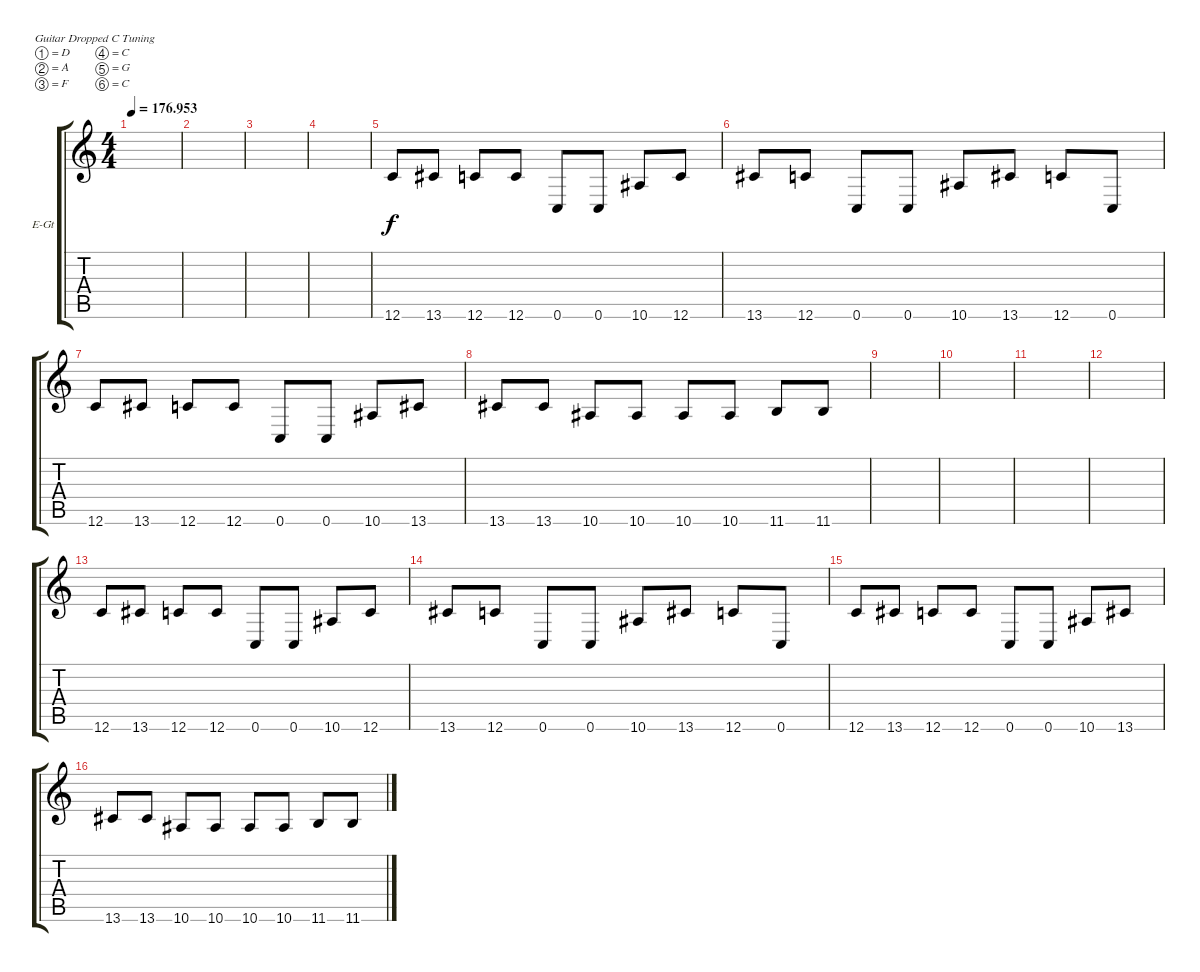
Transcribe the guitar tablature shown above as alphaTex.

\defaultSystemsLayout 4
\bracketExtendMode groupsimilarinstruments
\firstSystemTrackNameOrientation horizontal
\otherSystemsTrackNameOrientation horizontal
\track ("Paul" "E-Gt") {solo instrument distortionguitar}
\staff {score tabs}
\tuning (D4 A3 F3 C3 G2 C2)
\ts (4 4)
\tempo
176.953
\accidentals auto
\clef g2
\ottava regular
\simile none
\scale
0.333333
\ks c
|
\scale
0.333333 |
\scale
0.333333 |
\scale
0.333333 |
\scale
0.333333 12.6.8 13.6.8 12.6.8 12.6.8 0.6.8 0.6.8 10.6.8 12.6.8 |
\scale
0.333333 13.6.8 12.6.8 0.6.8 0.6.8 10.6.8 13.6.8 12.6.8 0.6.8 |
\scale
0.333333 12.6.8 13.6.8 12.6.8 12.6.8 0.6.8 0.6.8 10.6.8 13.6.8 |
13.6.8 13.6.8 10.6.8 10.6.8 10.6.8 10.6.8 11.6.8 11.6.8 |
|
|
|
|
12.6.8 13.6.8 12.6.8 12.6.8 0.6.8 0.6.8 10.6.8 12.6.8 |
13.6.8 12.6.8 0.6.8 0.6.8 10.6.8 13.6.8 12.6.8 0.6.8 |
12.6.8 13.6.8 12.6.8 12.6.8 0.6.8 0.6.8 10.6.8 13.6.8 |
13.6.8 13.6.8 10.6.8 10.6.8 10.6.8 10.6.8 11.6.8 11.6.8
